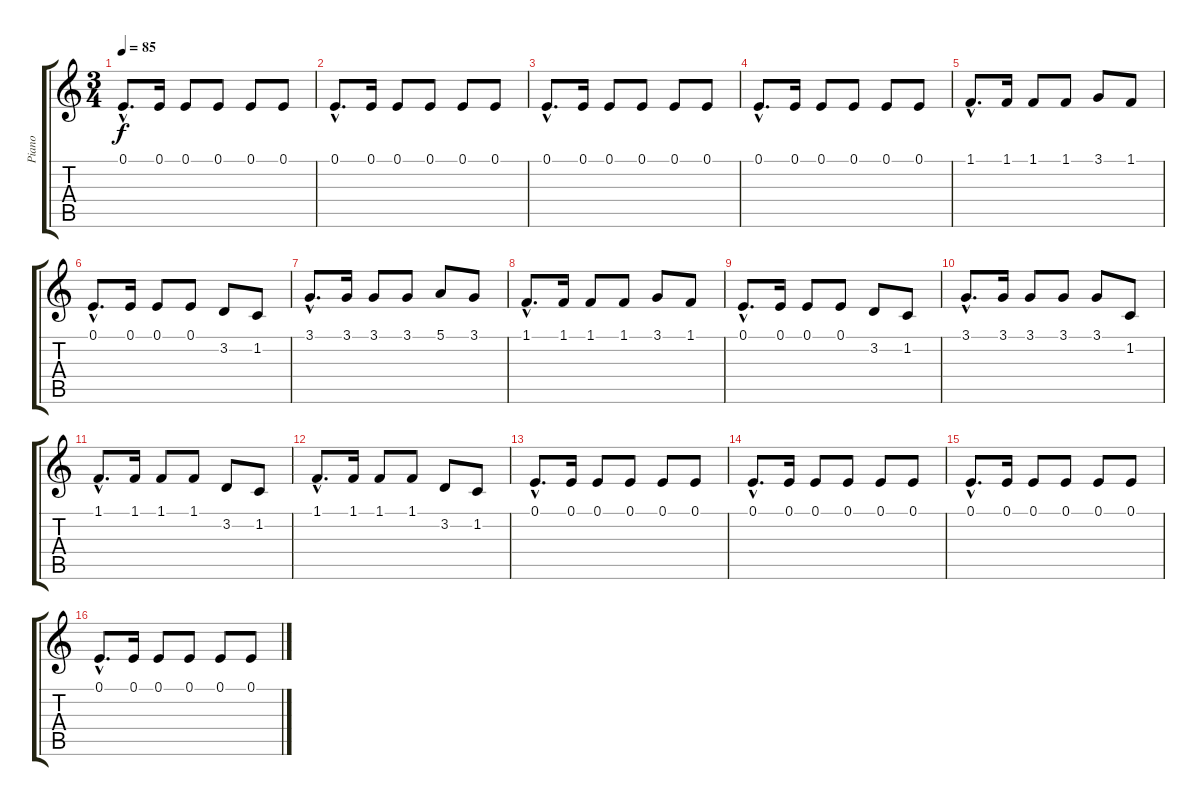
\track ("Piano" "Piano") {instrument acousticgrandpiano}
\staff {score tabs}
\tuning (E4 B3 G3 D3 A2 E2) {hide}
\ts (3 4)
\tempo 85
\clef g2
\ks c
0.1{hac}.8{d dy f} 0.1.16 0.1.8 0.1.8 0.1.8 0.1.8 |
0.1{hac}.8{d} 0.1.16 0.1.8 0.1.8 0.1.8 0.1.8 |
0.1{hac}.8{d} 0.1.16 0.1.8 0.1.8 0.1.8 0.1.8 |
0.1{hac}.8{d} 0.1.16 0.1.8 0.1.8 0.1.8 0.1.8 |
1.1{hac}.8{d} 1.1.16 1.1.8 1.1.8 3.1.8 1.1.8 |
0.1{hac}.8{d} 0.1.16 0.1.8 0.1.8 3.2.8 1.2.8 |
3.1{hac}.8{d} 3.1.16 3.1.8 3.1.8 5.1.8 3.1.8 |
1.1{hac}.8{d} 1.1.16 1.1.8 1.1.8 3.1.8 1.1.8 |
0.1{hac}.8{d} 0.1.16 0.1.8 0.1.8 3.2.8 1.2.8 |
3.1{hac}.8{d} 3.1.16 3.1.8 3.1.8 3.1.8 1.2.8 |
1.1{hac}.8{d} 1.1.16 1.1.8 1.1.8 3.2.8 1.2.8 |
1.1{hac}.8{d} 1.1.16 1.1.8 1.1.8 3.2.8 1.2.8 |
0.1{hac}.8{d} 0.1.16 0.1.8 0.1.8 0.1.8 0.1.8 |
0.1{hac}.8{d} 0.1.16 0.1.8 0.1.8 0.1.8 0.1.8 |
0.1{hac}.8{d} 0.1.16 0.1.8 0.1.8 0.1.8 0.1.8 |
0.1{hac}.8{d} 0.1.16 0.1.8 0.1.8 0.1.8 0.1.8
